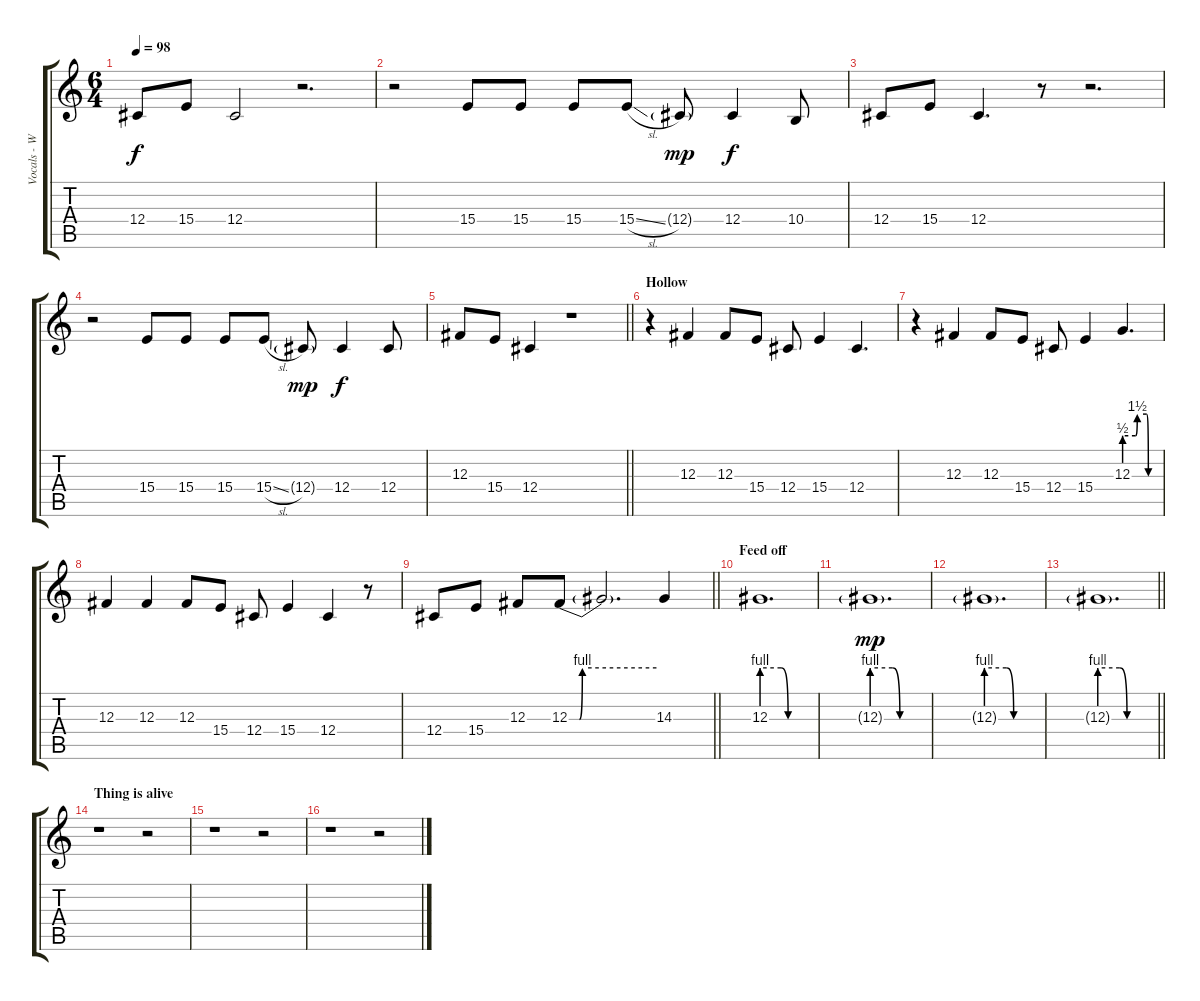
\track ("Vocals - William DuVall" "Vocals - W") {instrument altosax}
\staff {score tabs}
\tuning (Eb4 Bb3 Gb3 Db3 Ab2 Db2) {hide}
\ts (6 4)
\tempo 98
\clef g2
\ks c
12.4.8{dy f} 15.4.8 12.4.2 r.2{d} |
r.2 15.4.8 15.4.8 15.4.8 15.4{sl}.8 12.4{g}.8{dy mp} 12.4.4{dy f} 10.4.8 |
12.4.8 15.4.8 12.4.4{d} r.8 r.2{d} |
r.2 15.4.8 15.4.8 15.4.8 15.4{sl}.8 12.4{g}.8{dy mp} 12.4.4{dy f} 12.4.8 |
\barLineRight lightlight
12.3.8 15.4.8 12.4.4 r.1 |
\section ("" "Hollow")
r.4 12.3.4 12.3.8 15.4.8 12.4.8 15.4.4 12.4.4{d} |
r.4 12.3.4 12.3.8 15.4.8 12.4.8 15.4.4 12.3{be (custom 0 2 19 2 22 6 38 6 41 0 60 0)}.4{d} |
12.3.4 12.3.4 12.3.8 15.4.8 12.4.8 15.4.4 12.4.4 r.8 |
\barLineRight lightlight
12.4.8 15.4.8 12.3.8 12.3{be (custom 0 0 7 0 9 4 60 4)}.8 12.3{t}.2{d} 14.3.4 |
\section ("" "Feed off")
12.3{be (custom 0 4 22 4 30 0 60 0)}.1{d} |
12.3{be (custom 0 4 22 4 30 0 60 0) g}.1{d dy mp} |
12.3{be (custom 0 4 22 4 30 0 60 0) g}.1{d} |
\barLineRight lightlight
12.3{be (custom 0 4 22 4 30 0 60 0) g}.1{d} |
\section ("" "Thing is alive")
r.1 r.2 |
r.1 r.2 |
r.1 r.2
